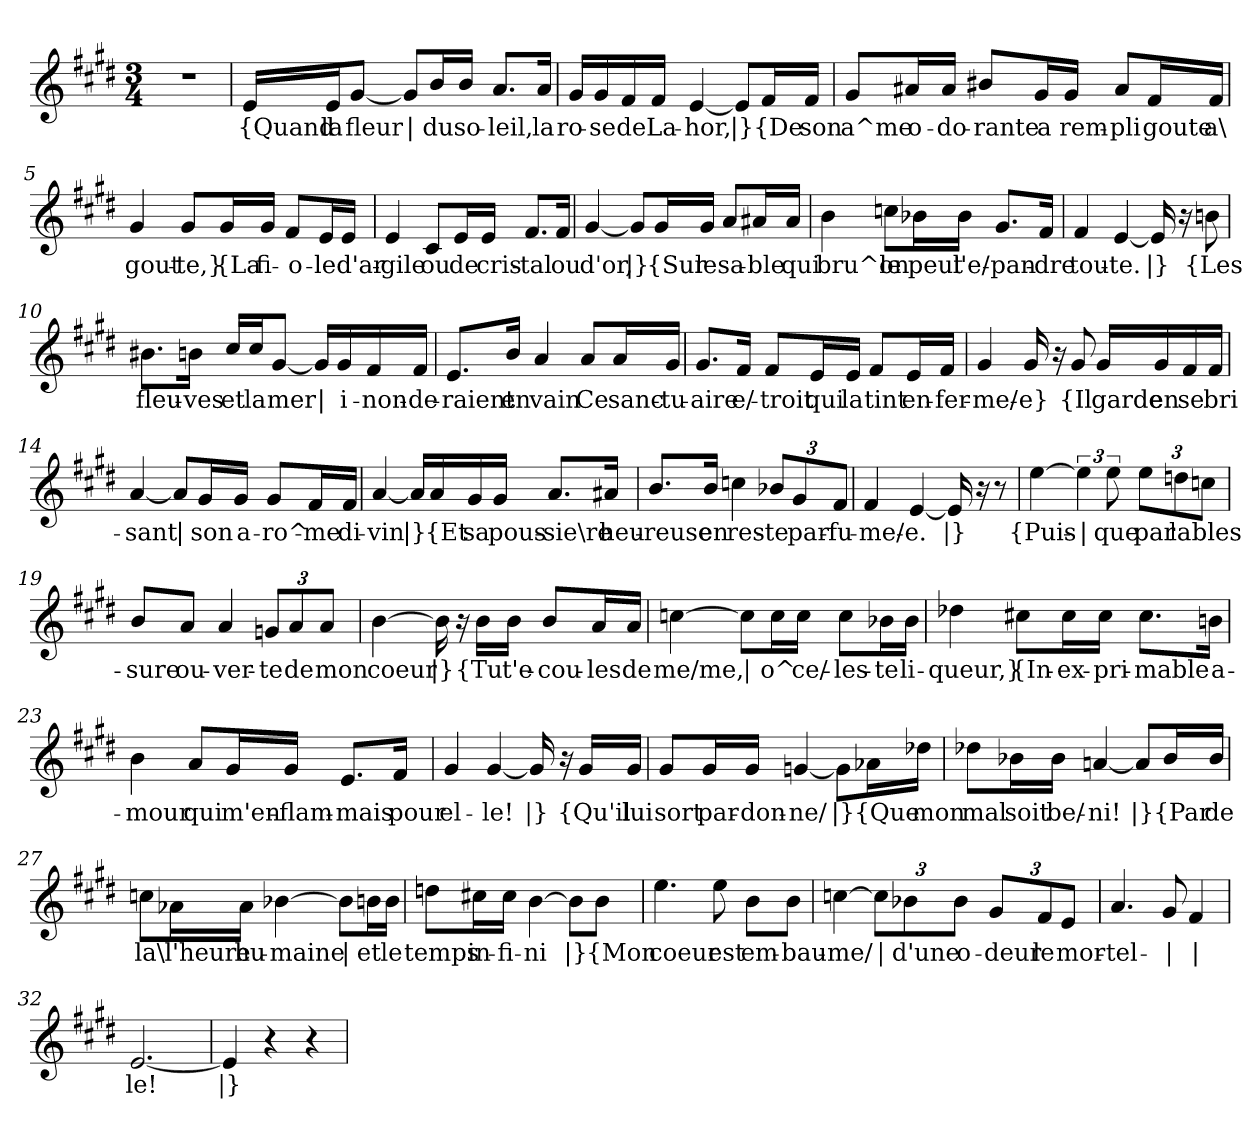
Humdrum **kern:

**kern	**text
*part1	*part1
*staff1	*staff1
*clefG2	*
*k[f#c#g#d#]	*
*M3/4	*
=1	=1
2.r	.
=2	=2
!	!LO:LY:b
16e/LL	{Quand
!	!LO:LY:b
16e/J	la
!	!LO:LY:b
[8g#/J	fleur
!	!LO:LY:b
8g#/L]	|
!	!LO:LY:b
16b/L	du
!	!LO:LY:b
16b/JJ	so-
!	!LO:LY:b
8.a/L	-leil,
!	!LO:LY:b
16a/Jk	la
=3	=3
!	!LO:LY:b
16g#/LL	ro-
!	!LO:LY:b
16g#/	-se
!	!LO:LY:b
16f#/	de
!	!LO:LY:b
16f#/JJ	La-
!	!LO:LY:b
[4e/	-hor,
!	!LO:LY:b
8e/L]	|}
!	!LO:LY:b
16f#/L	{De
!	!LO:LY:b
16f#/JJ	son
!!LO:LB:g=z
=4	=4
!	!LO:LY:b
8g#/L	a^me
!	!LO:LY:b
16a#X/L	o-
!	!LO:LY:b
16a#/JJ	-do-
!	!LO:LY:b
8b#X/L	-rante
!	!LO:LY:b
16g#/L	a
!	!LO:LY:b
16g#/JJ	rem-
!	!LO:LY:b
8a#/L	-pli
!	!LO:LY:b
16f#/L	goute
!	!LO:LY:b
16f#/JJ	a\
=5	=5
!	!LO:LY:b
4g#/	gout-
!	!LO:LY:b
8g#/L	-te,}
!	!LO:LY:b
16g#/L	{La
!	!LO:LY:b
16g#/JJ	fi-
!	!LO:LY:b
8f#/L	-o-
!	!LO:LY:b
16e/L	-le
!	!LO:LY:b
16e/JJ	d'ar-
=6	=6
!	!LO:LY:b
4e/	-gile
!	!LO:LY:b
8c#/L	ou
!	!LO:LY:b
16e/L	de
!	!LO:LY:b
16e/JJ	cris-
!	!LO:LY:b
8.f#/L	-tal
!	!LO:LY:b
16f#/Jk	ou
!!LO:LB:g=z
=7	=7
!	!LO:LY:b
[4g#/	d'or,
!	!LO:LY:b
8g#/L]	|}
!	!LO:LY:b
16g#/L	{Sur
!	!LO:LY:b
16g#/JJ	le
!	!LO:LY:b
8a/L	sa-
!	!LO:LY:b
16a#X/L	-ble
!	!LO:LY:b
16a#/JJ	qui
=8	=8
!	!LO:LY:b
4b\	bru^le
!	!LO:LY:b
8ccn\L	on
!	!LO:LY:b
16b-X\L	peut
!	!LO:LY:b
16b-\JJ	l'e/-
!	!LO:LY:b
8.g#/L	-pan-
!	!LO:LY:b
16f#/Jk	-dre
=9	=9
!	!LO:LY:b
4f#/	tou-
!	!LO:LY:b
[4e/	-te.
!	!LO:LY:b
16e/]	|}
16r	.
!	!LO:LY:b
8bn\	{Les
!!LO:LB:g=z
=10	=10
!	!LO:LY:b
8.b#X\L	fleu-
!	!LO:LY:b
16bn\Jk	-ves
!	!LO:LY:b
16cc#/LL	et
!	!LO:LY:b
16cc#/J	la
!	!LO:LY:b
[8g#/J	mer
!	!LO:LY:b
16g#/LL]	|
!	!LO:LY:b
16g#/	i-
!	!LO:LY:b
16f#/	-non-
!	!LO:LY:b
16f#/JJ	-de-
=11	=11
!	!LO:LY:b
8.e/L	-raient
!	!LO:LY:b
16b/Jk	en
!	!LO:LY:b
4a/	vain
!	!LO:LY:b
8a/L	Ce
!	!LO:LY:b
16a/L	sanc-
!	!LO:LY:b
16g#/JJ	-tu-
=12	=12
!	!LO:LY:b
8.g#/L	-aire
!	!LO:LY:b
16f#/Jk	e/-
!	!LO:LY:b
8f#/L	-troit
!	!LO:LY:b
16e/L	qui
!	!LO:LY:b
16e/JJ	la
!	!LO:LY:b
8f#/L	tint
!	!LO:LY:b
16e/L	en-
!	!LO:LY:b
16f#/JJ	-fer-
!!LO:LB:g=z
=13	=13
!	!LO:LY:b
4g#/	-me/-
!	!LO:LY:b
16g#/	-e}
16r	.
!	!LO:LY:b
8g#/	{Il
!	!LO:LY:b
16g#/LL	garde
!	!LO:LY:b
16g#/	en
!	!LO:LY:b
16f#/	se
!	!LO:LY:b
16f#/JJ	bri-
=14	=14
!	!LO:LY:b
[4a/	-sant
!	!LO:LY:b
8a/L]	|
!	!LO:LY:b
16g#/L	son
!	!LO:LY:b
16g#/JJ	a-
!	!LO:LY:b
8g#/L	-ro^-
!	!LO:LY:b
16f#/L	-me
!	!LO:LY:b
16f#/JJ	di-
=15	=15
!	!LO:LY:b
[4a/	-vin
!	!LO:LY:b
16a/LL]	|}
!	!LO:LY:b
16a/	{Et
!	!LO:LY:b
16g#/	sa
!	!LO:LY:b
16g#/JJ	pous-
!	!LO:LY:b
8.a/L	-sie\re
!	!LO:LY:b
16a#X/Jk	heu-
!!LO:LB:g=z
=16	=16
!	!LO:LY:b
8.b/L	-reuse
!	!LO:LY:b
16b/Jk	en
!	!LO:LY:b
4ccn\	res-
*Xbrackettup	*
!	!LO:LY:b
12b-X/L	-te
!	!LO:LY:b
12g#/	par-
!	!LO:LY:b
12f#/J	-fu-
=17	=17
!	!LO:LY:b
4f#/	-me/-
!	!LO:LY:b
[4e/	-e.
!	!LO:LY:b
16e/]	|}
16r	.
8r	.
=18	=18
!	!LO:LY:b
[4ee\	{Puis-
*brackettup	*
!	!LO:LY:b
6ee\]	|
!	!LO:LY:b
12ee\	-que
*Xbrackettup	*
!	!LO:LY:b
12ee\L	par
!	!LO:LY:b
12ddn\	la
!	!LO:LY:b
12ccn\J	bles-
=19	=19
!	!LO:LY:b
8b/L	-sure
!	!LO:LY:b
8a/J	ou-
!	!LO:LY:b
4a/	-ver-
!	!LO:LY:b
12gn/L	-te
!	!LO:LY:b
12a/	de
!	!LO:LY:b
12a/J	mon
!!LO:LB:g=z
=20	=20
!	!LO:LY:b
[4b\	coeur
!	!LO:LY:b
16b\]	|}
16r	.
!	!LO:LY:b
16b\LL	{Tu
!	!LO:LY:b
16b\JJ	t'e-
!	!LO:LY:b
8b/L	-cou-
!	!LO:LY:b
16a/L	-les
!	!LO:LY:b
16a/JJ	de
=21	=21
!	!LO:LY:b
[4ccn\	me/me,
!	!LO:LY:b
8cc\L]	|
!	!LO:LY:b
16cc\L	o^
!	!LO:LY:b
16cc\JJ	ce/-
!	!LO:LY:b
8cc\L	-les-
!	!LO:LY:b
16b-X\L	-te
!	!LO:LY:b
16b-\JJ	-li-
=22	=22
!	!LO:LY:b
4dd-X\	-queur,}
!	!LO:LY:b
8cc#X\L	{In-
!	!LO:LY:b
16cc#\L	-ex-
!	!LO:LY:b
16cc#\JJ	-pri-
!	!LO:LY:b
8.cc#\L	-mable
!	!LO:LY:b
16bn\Jk	a-
!!LO:LB:g=z
=23	=23
!	!LO:LY:b
4b\	-mour
!	!LO:LY:b
8a/L	qui
!	!LO:LY:b
16g#/L	m'en-
!	!LO:LY:b
16g#/JJ	-flam-
!	!LO:LY:b
8.e/L	-mais
!	!LO:LY:b
16f#/Jk	pour
=24	=24
!	!LO:LY:b
4g#/	el-
!	!LO:LY:b
[4g#/	-le!
!	!LO:LY:b
16g#/]	|}
16r	.
!	!LO:LY:b
16g#/LL	{Qu'il
!	!LO:LY:b
16g#/JJ	lui
=25	=25
!	!LO:LY:b
8g#/L	sort
!	!LO:LY:b
16g#/L	par-
!	!LO:LY:b
16g#/JJ	-don-
!	!LO:LY:b
[4gn/	-ne/
!	!LO:LY:b
8g\L]	|}
!	!LO:LY:b
16a-X\L	{Que
!	!LO:LY:b
16dd-X\JJ	mon
!!LO:LB:g=z
=26	=26
!	!LO:LY:b
8dd-X\L	mal
!	!LO:LY:b
16b-X\L	soit
!	!LO:LY:b
16b-\JJ	be/-
!	!LO:LY:b
[4an/	-ni!
!	!LO:LY:b
8an/L]	|}
!	!LO:LY:b
16b-/L	{Par
!	!LO:LY:b
16b-/JJ	de
=27	=27
!	!LO:LY:b
8ccn\L	la\
!	!LO:LY:b
16a-X\L	l'heure
!	!LO:LY:b
16a-\JJ	hu-
!	!LO:LY:b
[4b-X\	-maine
!	!LO:LY:b
8b-\L]	|
!	!LO:LY:b
16bn\L	et
!	!LO:LY:b
16b\JJ	le
=28	=28
!	!LO:LY:b
8ddn\L	temps
!	!LO:LY:b
16cc#X\L	in-
!	!LO:LY:b
16cc#\JJ	-fi-
!	!LO:LY:b
[4b\	-ni
!	!LO:LY:b
8b\L]	|}
!	!LO:LY:b
8b\J	{Mon
!!LO:LB:g=z
=29	=29
!	!LO:LY:b
4.ee\	coeur
!	!LO:LY:b
8ee\	est
!	!LO:LY:b
8b\L	em-
!	!LO:LY:b
8b\J	-bau-
=30	=30
!	!LO:LY:b
[4ccn\	-me/
!	!LO:LY:b
12cc\L]	|
!	!LO:LY:b
12b-X\	d'une
!	!LO:LY:b
12b-\J	o-
!	!LO:LY:b
12g#/L	-deur
!	!LO:LY:b
12f#/	le
!	!LO:LY:b
12e/J	mor-
=31	=31
!	!LO:LY:b
4.a/	-tel-
!	!LO:LY:b
8g#/	|
!	!LO:LY:b
4f#/	|
=32	=32
!	!LO:LY:b
[2.e/	-le!
=33	=33
!	!LO:LY:b
4e/]	|}
4r	.
4r	.
=	=
*-	*-
